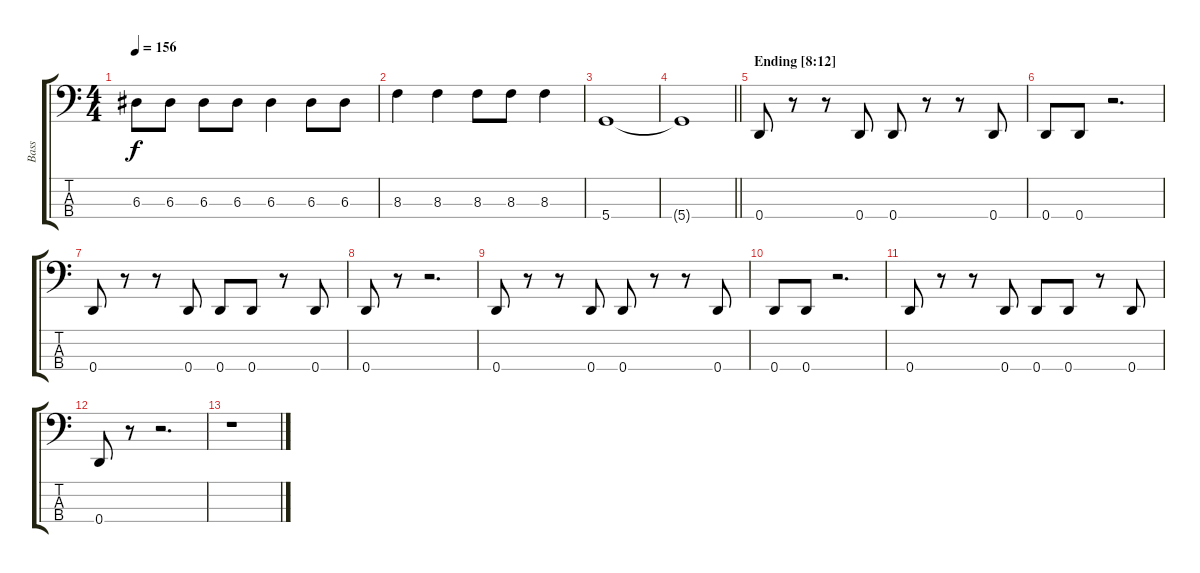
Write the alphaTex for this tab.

\track ("Bass" "Bass") {instrument electricbassfinger}
\staff {score tabs}
\tuning (G2 D2 A1 D1) {hide}
\ts (4 4)
\tempo 156
\clef f4
\ks aminor
6.3.8{dy f} 6.3.8 6.3.8 6.3.8 6.3.4 6.3.8 6.3.8 |
8.3.4 8.3.4 8.3.8 8.3.8 8.3.4 |
5.4.1 |
\barLineRight lightlight
5.4{t}.1 |
\section ("" "Ending [8:12]")
0.4.8 r.8 r.8 0.4.8 0.4.8 r.8 r.8 0.4.8 |
0.4.8 0.4.8 r.2{d} |
0.4.8 r.8 r.8 0.4.8 0.4.8 0.4.8 r.8 0.4.8 |
0.4.8 r.8 r.2{d} |
0.4.8 r.8 r.8 0.4.8 0.4.8 r.8 r.8 0.4.8 |
0.4.8 0.4.8 r.2{d} |
0.4.8 r.8 r.8 0.4.8 0.4.8 0.4.8 r.8 0.4.8 |
0.4.8 r.8 r.2{d} |
r.1
